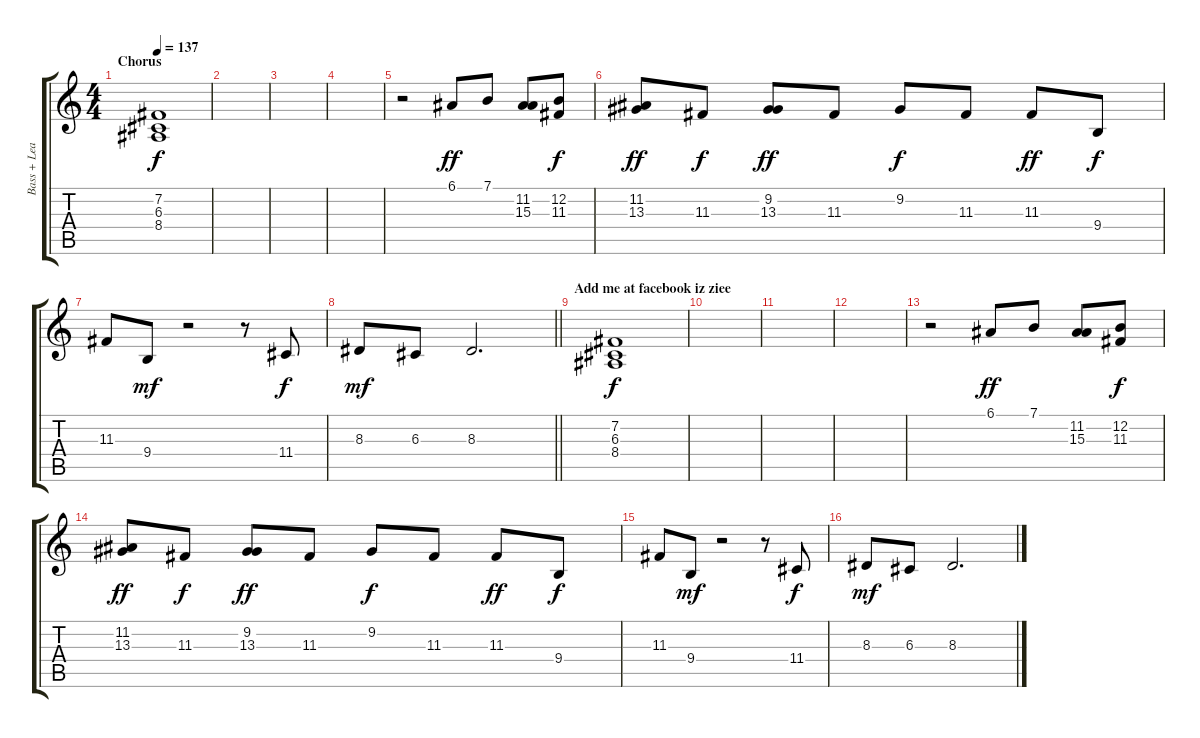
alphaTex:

\track ("Bass + Lead" "Bass + Lea") {instrument lead8bassandlead}
\staff {score tabs}
\tuning (E4 B3 G3 D3 A2 E2) {hide}
\ts (4 4)
\section ("" "Chorus")
\tempo 137
\clef g2
\ks c
(7.2 6.3 8.4).1{dy f} |
|
|
|
r.2 6.1.8{dy ff} 7.1.8 (11.2 15.3).8 (12.2 11.3).8{dy f} |
(11.2 13.3).8{dy ff} 11.3.8{dy f} (9.2 13.3).8{dy ff} 11.3.8 9.2.8{dy f} 11.3.8 11.3.8{dy ff} 9.4.8{dy f} |
11.3.8 9.4.8{dy mf} r.2 r.8 11.4.8{dy f} |
\barLineRight lightlight
8.3.8{dy mf} 6.3.8 8.3.2{d} |
\section ("" "Add me at facebook iz ziee")
(7.2 6.3 8.4).1{dy f} |
|
|
|
r.2 6.1.8{dy ff} 7.1.8 (11.2 15.3).8 (12.2 11.3).8{dy f} |
(11.2 13.3).8{dy ff} 11.3.8{dy f} (9.2 13.3).8{dy ff} 11.3.8 9.2.8{dy f} 11.3.8 11.3.8{dy ff} 9.4.8{dy f} |
11.3.8 9.4.8{dy mf} r.2 r.8 11.4.8{dy f} |
8.3.8{dy mf} 6.3.8 8.3.2{d}
